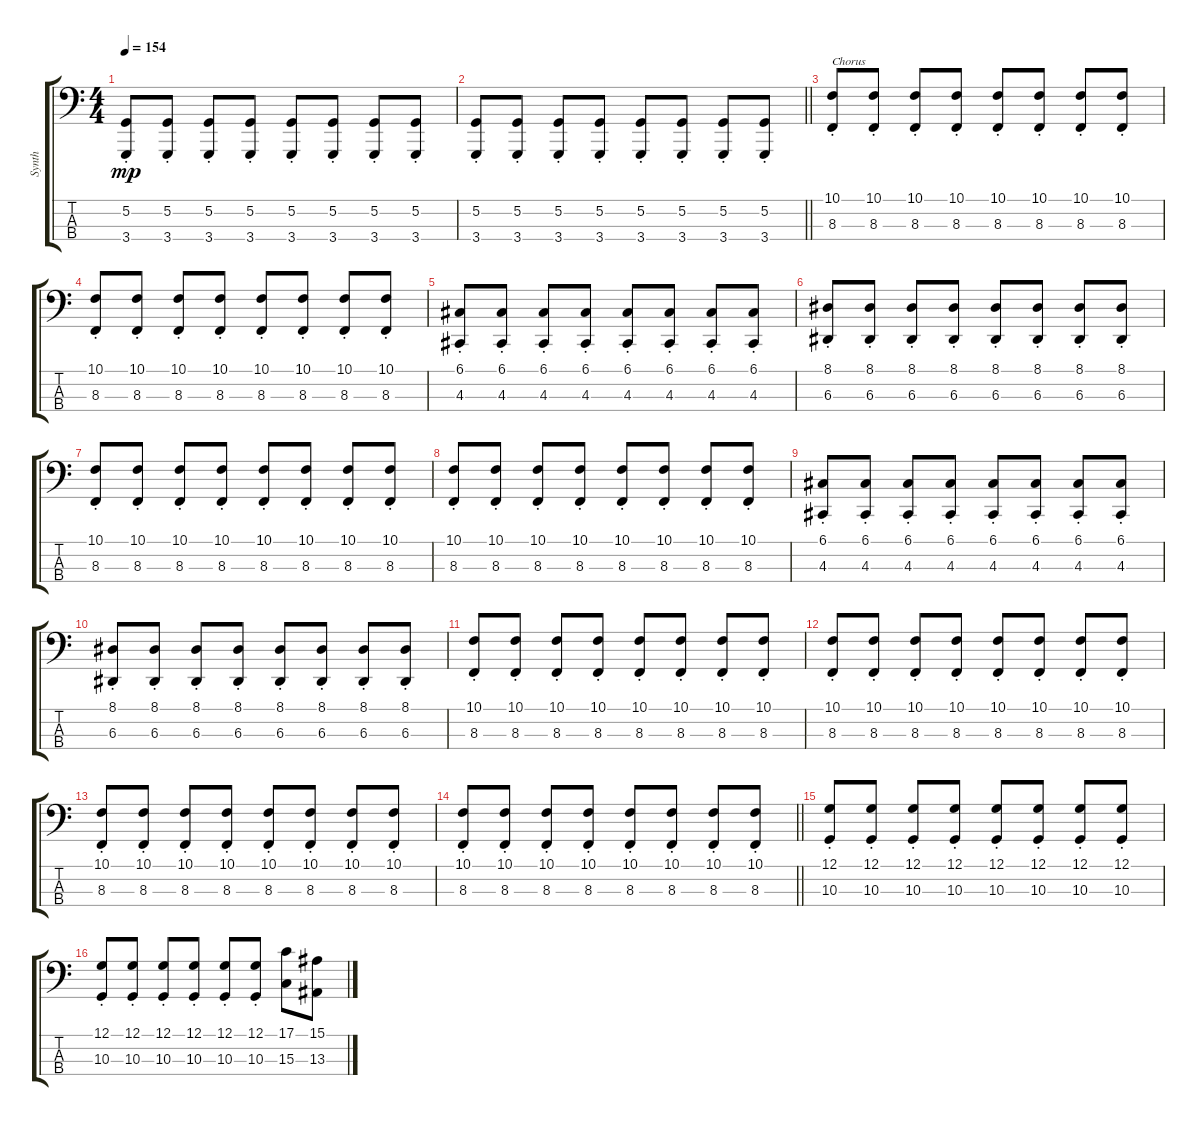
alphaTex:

\track ("Synth" "Synth") {instrument lead2sawtooth}
\staff {score tabs}
\tuning (G2 D2 A1 E1) {hide}
\ts (4 4)
\tempo 154
\clef f4
\ks c
(5.2{st} 3.4{st}).8{dy mp} (5.2{st} 3.4{st}).8 (5.2{st} 3.4{st}).8 (5.2{st} 3.4{st}).8 (5.2{st} 3.4{st}).8 (5.2{st} 3.4{st}).8 (5.2{st} 3.4{st}).8 (5.2{st} 3.4{st}).8 |
\barLineRight lightlight
(5.2{st} 3.4{st}).8 (5.2{st} 3.4{st}).8 (5.2{st} 3.4{st}).8 (5.2{st} 3.4{st}).8 (5.2{st} 3.4{st}).8 (5.2{st} 3.4{st}).8 (5.2{st} 3.4{st}).8 (5.2{st} 3.4{st}).8 |
(10.1{st} 8.3{st}).8{txt "Chorus"} (10.1{st} 8.3{st}).8 (10.1{st} 8.3{st}).8 (10.1{st} 8.3{st}).8 (10.1{st} 8.3{st}).8 (10.1{st} 8.3{st}).8 (10.1{st} 8.3{st}).8 (10.1{st} 8.3{st}).8 |
(10.1{st} 8.3{st}).8 (10.1{st} 8.3{st}).8 (10.1{st} 8.3{st}).8 (10.1{st} 8.3{st}).8 (10.1{st} 8.3{st}).8 (10.1{st} 8.3{st}).8 (10.1{st} 8.3{st}).8 (10.1{st} 8.3{st}).8 |
(6.1{st} 4.3{st}).8 (6.1{st} 4.3{st}).8 (6.1{st} 4.3{st}).8 (6.1{st} 4.3{st}).8 (6.1{st} 4.3{st}).8 (6.1{st} 4.3{st}).8 (6.1{st} 4.3{st}).8 (6.1{st} 4.3{st}).8 |
(8.1{st} 6.3{st}).8 (8.1{st} 6.3{st}).8 (8.1{st} 6.3{st}).8 (8.1{st} 6.3{st}).8 (8.1{st} 6.3{st}).8 (8.1{st} 6.3{st}).8 (8.1{st} 6.3{st}).8 (8.1{st} 6.3{st}).8 |
(10.1{st} 8.3{st}).8 (10.1{st} 8.3{st}).8 (10.1{st} 8.3{st}).8 (10.1{st} 8.3{st}).8 (10.1{st} 8.3{st}).8 (10.1{st} 8.3{st}).8 (10.1{st} 8.3{st}).8 (10.1{st} 8.3{st}).8 |
(10.1{st} 8.3{st}).8 (10.1{st} 8.3{st}).8 (10.1{st} 8.3{st}).8 (10.1{st} 8.3{st}).8 (10.1{st} 8.3{st}).8 (10.1{st} 8.3{st}).8 (10.1{st} 8.3{st}).8 (10.1{st} 8.3{st}).8 |
(6.1{st} 4.3{st}).8 (6.1{st} 4.3{st}).8 (6.1{st} 4.3{st}).8 (6.1{st} 4.3{st}).8 (6.1{st} 4.3{st}).8 (6.1{st} 4.3{st}).8 (6.1{st} 4.3{st}).8 (6.1{st} 4.3{st}).8 |
(8.1{st} 6.3{st}).8 (8.1{st} 6.3{st}).8 (8.1{st} 6.3{st}).8 (8.1{st} 6.3{st}).8 (8.1{st} 6.3{st}).8 (8.1{st} 6.3{st}).8 (8.1{st} 6.3{st}).8 (8.1{st} 6.3{st}).8 |
(10.1{st} 8.3{st}).8 (10.1{st} 8.3{st}).8 (10.1{st} 8.3{st}).8 (10.1{st} 8.3{st}).8 (10.1{st} 8.3{st}).8 (10.1{st} 8.3{st}).8 (10.1{st} 8.3{st}).8 (10.1{st} 8.3{st}).8 |
(10.1{st} 8.3{st}).8 (10.1{st} 8.3{st}).8 (10.1{st} 8.3{st}).8 (10.1{st} 8.3{st}).8 (10.1{st} 8.3{st}).8 (10.1{st} 8.3{st}).8 (10.1{st} 8.3{st}).8 (10.1{st} 8.3{st}).8 |
(10.1{st} 8.3{st}).8 (10.1{st} 8.3{st}).8 (10.1{st} 8.3{st}).8 (10.1{st} 8.3{st}).8 (10.1{st} 8.3{st}).8 (10.1{st} 8.3{st}).8 (10.1{st} 8.3{st}).8 (10.1{st} 8.3{st}).8 |
\barLineRight lightlight
(10.1{st} 8.3{st}).8 (10.1{st} 8.3{st}).8 (10.1{st} 8.3{st}).8 (10.1{st} 8.3{st}).8 (10.1{st} 8.3{st}).8 (10.1{st} 8.3{st}).8 (10.1{st} 8.3{st}).8 (10.1{st} 8.3{st}).8 |
(12.1{st} 10.3{st}).8 (12.1{st} 10.3{st}).8 (12.1{st} 10.3{st}).8 (12.1{st} 10.3{st}).8 (12.1{st} 10.3{st}).8 (12.1{st} 10.3{st}).8 (12.1{st} 10.3{st}).8 (12.1{st} 10.3{st}).8 |
(12.1{st} 10.3{st}).8 (12.1{st} 10.3{st}).8 (12.1{st} 10.3{st}).8 (12.1{st} 10.3{st}).8 (12.1{st} 10.3{st}).8 (12.1{st} 10.3{st}).8 (17.1 15.3).8 (15.1 13.3).8
